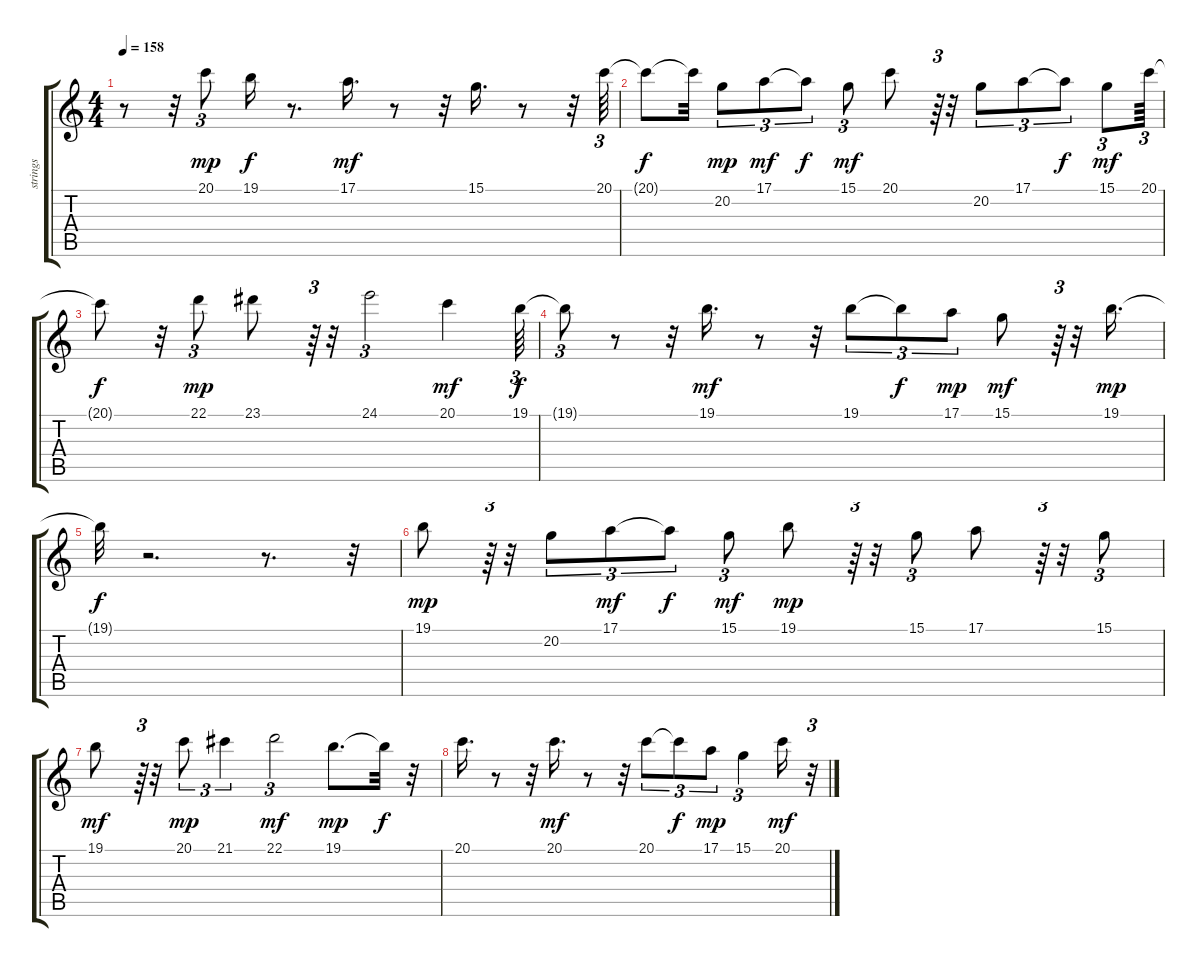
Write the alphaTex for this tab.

\track ("strings" "strings") {instrument stringensemble1}
\staff {score tabs}
\tuning (E4 B3 G3 D3 A2 E2) {hide}
\ts (4 4)
\tempo 158
\clef g2
\ks c
r.8{dy mf} r.32 20.1.8{tu (3 2) dy mp} 19.1.16{dy f} r.8{d} 17.1.16{d dy mf} r.8 r.32 15.1.16{d} r.8 r.32 20.1.64{tu (3 2)} |
20.1{t}.8{dy f} 20.1{t}.32 20.2.8{tu (3 2) dy mp} 17.1.8{tu (3 2) dy mf} 17.1{t}.8{tu (3 2) dy f} 15.1.8{tu (3 2) dy mf} 20.1.8 r.64{tu (3 2)} r.32 20.2.8{tu (3 2)} 17.1.8{tu (3 2)} 17.1{t}.8{tu (3 2) dy f} 15.1.8{tu (3 2) dy mf} 20.1.64{tu (3 2)} |
20.1{t}.8{dy f} r.32 22.1.8{tu (3 2) dy mp} 23.1.8 r.64{tu (3 2)} r.32 24.1.2{tu (3 2)} 20.1.4{dy mf} 19.1.64{tu (3 2) dy f} |
19.1{t}.8{tu (3 2)} r.8 r.32 19.1.16{d dy mf} r.8 r.32 19.1.8{tu (3 2)} 19.1{t}.8{tu (3 2) dy f} 17.1.8{tu (3 2) dy mp} 15.1.8{dy mf} r.64{tu (3 2)} r.32 19.1.16{d dy mp} |
19.1{t}.32{dy f} r.2{d} r.8{d} r.32 |
19.1.8{dy mp} r.64{tu (3 2)} r.32 20.2.8{tu (3 2)} 17.1.8{tu (3 2) dy mf} 17.1{t}.8{tu (3 2) dy f} 15.1.8{tu (3 2) dy mf} 19.1.8{dy mp} r.64{tu (3 2)} r.32 15.1.8{tu (3 2)} 17.1.8 r.64{tu (3 2)} r.32 15.1.8{tu (3 2)} |
19.1.8{dy mf} r.64{tu (3 2)} r.32 20.1.8{tu (3 2) dy mp} 21.1.4{tu (3 2)} 22.1.2{tu (3 2) dy mf} 19.1.8{d dy mp} 19.1{t}.32{dy f} r.32 |
20.1.16{d} r.8 r.32 20.1.16{d dy mf} r.8 r.32 20.1.8{tu (3 2)} 20.1{t}.8{tu (3 2) dy f} 17.1.8{tu (3 2) dy mp} 15.1.4{tu (3 2)} 20.1.16{dy mf} r.32{tu (3 2)}
